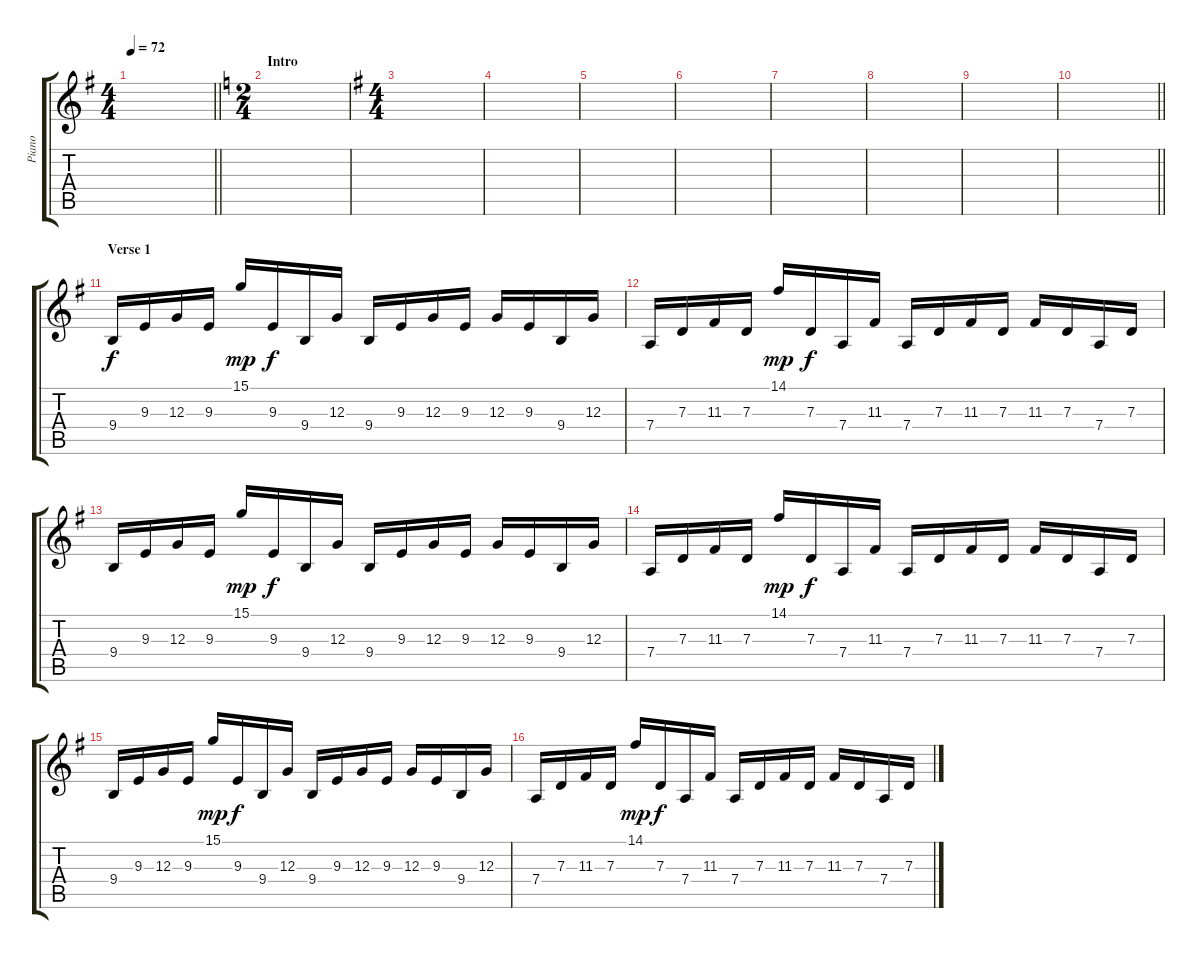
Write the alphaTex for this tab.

\track ("Piano" "Piano") {instrument brightacousticpiano}
\staff {score tabs}
\tuning (E4 B3 G3 D3 A2 E2) {hide}
\ts (4 4)
\tempo 72
\clef g2
\barLineRight lightlight
\ks g
|
\ts (2 4)
\section ("" "Intro")
\ks c
|
\ts (4 4)
\ks g
|
|
|
|
|
|
|
\barLineRight lightlight
|
\section ("" "Verse 1")
9.4.16{volume 16} 9.3.16 12.3.16 9.3.16 15.1.16{dy mp} 9.3.16{dy f} 9.4.16 12.3.16 9.4.16 9.3.16 12.3.16 9.3.16 12.3.16 9.3.16 9.4.16 12.3.16 |
7.4.16 7.3.16 11.3.16 7.3.16 14.1.16{dy mp} 7.3.16{dy f} 7.4.16 11.3.16 7.4.16 7.3.16 11.3.16 7.3.16 11.3.16 7.3.16 7.4.16 7.3.16 |
9.4.16 9.3.16 12.3.16 9.3.16 15.1.16{dy mp} 9.3.16{dy f} 9.4.16 12.3.16 9.4.16 9.3.16 12.3.16 9.3.16 12.3.16 9.3.16 9.4.16 12.3.16 |
7.4.16 7.3.16 11.3.16 7.3.16 14.1.16{dy mp} 7.3.16{dy f} 7.4.16 11.3.16 7.4.16 7.3.16 11.3.16 7.3.16 11.3.16 7.3.16 7.4.16 7.3.16 |
9.4.16 9.3.16 12.3.16 9.3.16 15.1.16{dy mp} 9.3.16{dy f} 9.4.16 12.3.16 9.4.16 9.3.16 12.3.16 9.3.16 12.3.16 9.3.16 9.4.16 12.3.16 |
7.4.16 7.3.16 11.3.16 7.3.16 14.1.16{dy mp} 7.3.16{dy f} 7.4.16 11.3.16 7.4.16 7.3.16 11.3.16 7.3.16 11.3.16 7.3.16 7.4.16 7.3.16
